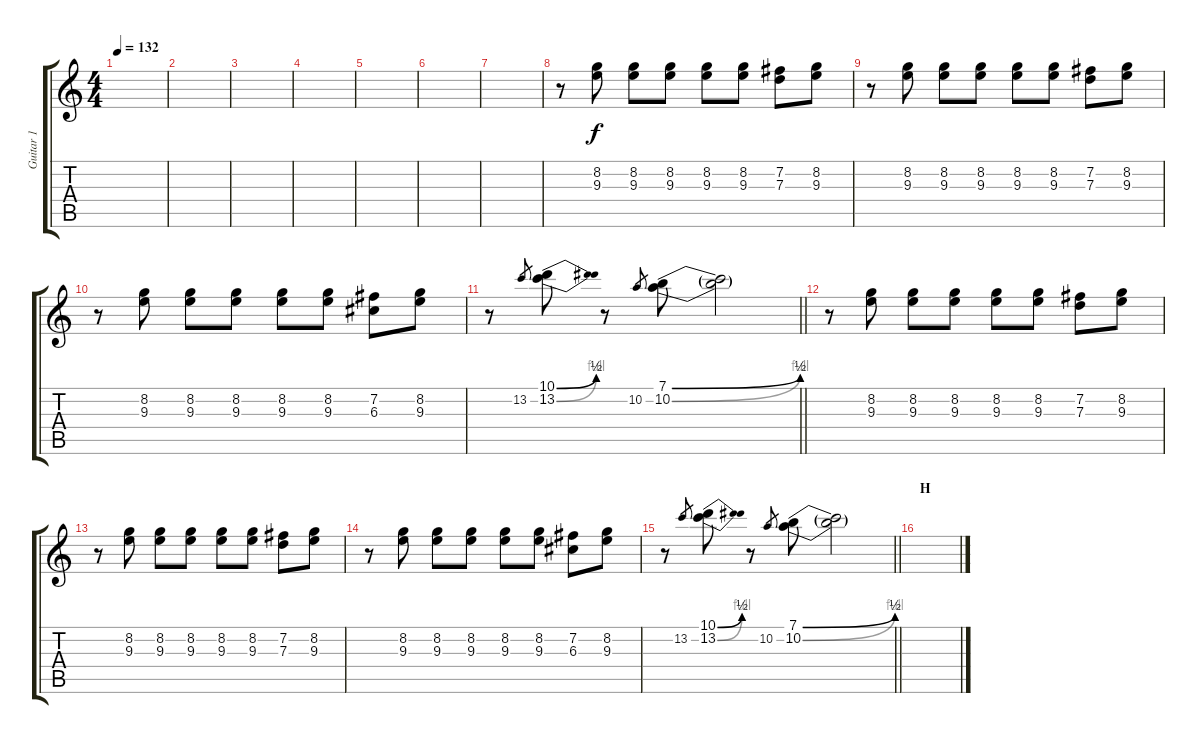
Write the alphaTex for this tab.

\track ("Guitar 1" "Guitar 1") {instrument overdrivenguitar}
\staff {score tabs}
\tuning (E4 B3 G3 D3 A2 E2) {hide}
\ts (4 4)
\tempo 132
\clef g2
\ks c
|
|
|
|
|
|
|
r.8{volume 10 balance 6} (8.2 9.3).8 (8.2 9.3).8 (8.2 9.3).8 (8.2 9.3).8 (8.2 9.3).8 (7.2 7.3).8 (8.2 9.3).8 |
r.8 (8.2 9.3).8 (8.2 9.3).8 (8.2 9.3).8 (8.2 9.3).8 (8.2 9.3).8 (7.2 7.3).8 (8.2 9.3).8 |
r.8 (8.2 9.3).8 (8.2 9.3).8 (8.2 9.3).8 (8.2 9.3).8 (8.2 9.3).8 (7.2 6.3).8 (8.2 9.3).8 |
\barLineRight lightlight
r.8 13.2.8{gr} (10.1{be (bend 0 0 60 2)} 13.2{be (bend 0 0 60 4)}).8 r.8 10.2.8{gr} (7.1{be (bend 0 0 60 2)} 10.2{be (bend 0 0 60 4)}).8 (7.1{t} 10.2{t}).2 |
r.8 (8.2 9.3).8 (8.2 9.3).8 (8.2 9.3).8 (8.2 9.3).8 (8.2 9.3).8 (7.2 7.3).8 (8.2 9.3).8 |
r.8 (8.2 9.3).8 (8.2 9.3).8 (8.2 9.3).8 (8.2 9.3).8 (8.2 9.3).8 (7.2 7.3).8 (8.2 9.3).8 |
r.8 (8.2 9.3).8 (8.2 9.3).8 (8.2 9.3).8 (8.2 9.3).8 (8.2 9.3).8 (7.2 6.3).8 (8.2 9.3).8 |
\barLineRight lightlight
r.8 13.2.8{gr} (10.1{be (bend 0 0 60 2)} 13.2{be (bend 0 0 60 4)}).8 r.8 10.2.8{gr} (7.1{be (bend 0 0 60 2)} 10.2{be (bend 0 0 60 4)}).8 (7.1{t} 10.2{t}).2 |
\section ("" "H")
